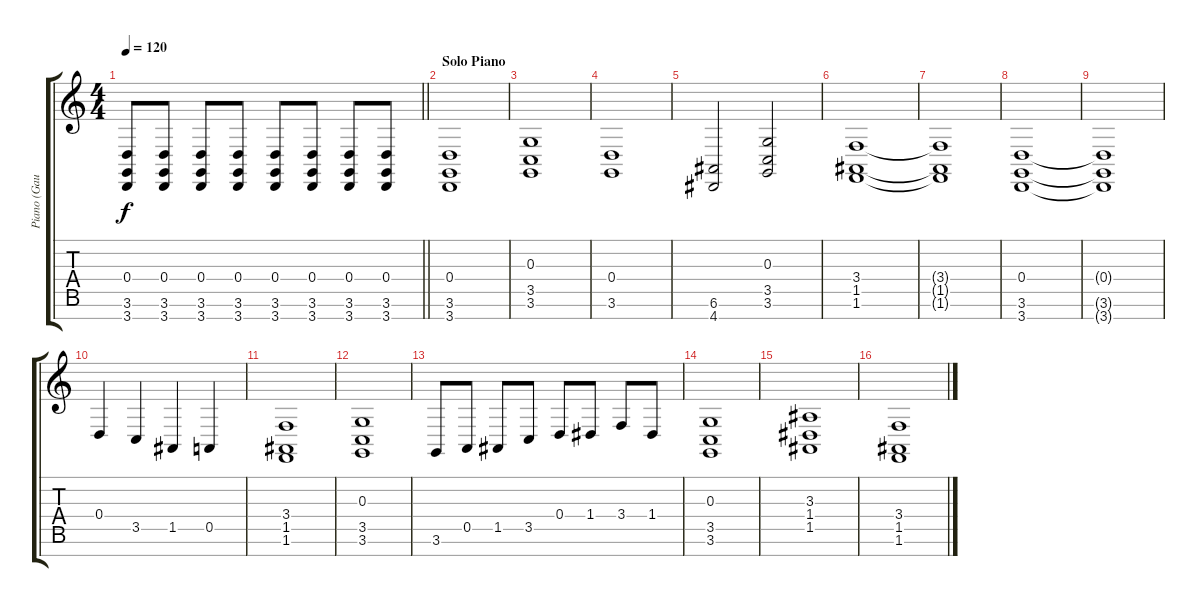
\track ("Piano (Gauche Moyenne)" "Piano (Gau") {instrument acousticgrandpiano}
\staff {score tabs}
\tuning (E4 B3 G3 D3 A2 E2 B1) {hide}
\ts (4 4)
\tempo 120
\clef g2
\barLineRight lightlight
\ks c
(0.4 3.6 3.7).8{dy f} (0.4 3.6 3.7).8 (0.4 3.6 3.7).8 (0.4 3.6 3.7).8 (0.4 3.6 3.7).8 (0.4 3.6 3.7).8 (0.4 3.6 3.7).8 (0.4 3.6 3.7).8 |
\section ("" "Solo Piano ")
(0.4 3.6 3.7).1 |
(0.3 3.5 3.6).1 |
(0.4 3.6).1 |
(6.6 4.7).2 (0.3 3.5 3.6).2 |
(3.4 1.5 1.6).1 |
(3.4{t} 1.5{t} 1.6{t}).1 |
(0.4 3.6 3.7).1 |
(0.4{t} 3.6{t} 3.7{t}).1 |
0.4.4 3.5.4 1.5.4 0.5.4 |
(3.4 1.5 1.6).1 |
(0.3 3.5 3.6).1 |
3.6.8 0.5.8 1.5.8 3.5.8 0.4.8 1.4.8 3.4.8 1.4.8 |
(0.3 3.5 3.6).1 |
(3.3 1.4 1.5).1 |
(3.4 1.5 1.6).1
